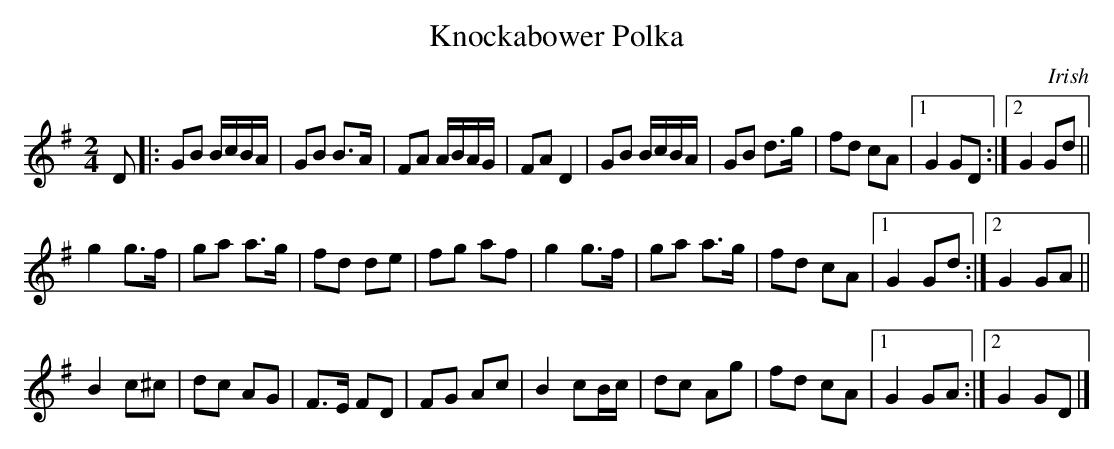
X:1
T:Knockabower Polka
M:2/4
K:G
D |: GB B/c/B/A/ | GB B>A | FA A/B/A/G/ | FA D2 | GB B/c/B/A/ | GB d>g | fd cA |1 G2 GD :|2 G2 Gd ||
g2 g>f | ga a>g | fd de | fg af | g2 g>f | ga a>g | fd cA |1 G2 Gd :|2 G2 GA ||
B2 c^c | dc AG | F>E FD | FG Ac | B2 cB/c/ | dc Ag | fd cA |1 G2 GA :|2 G2 GD |]
